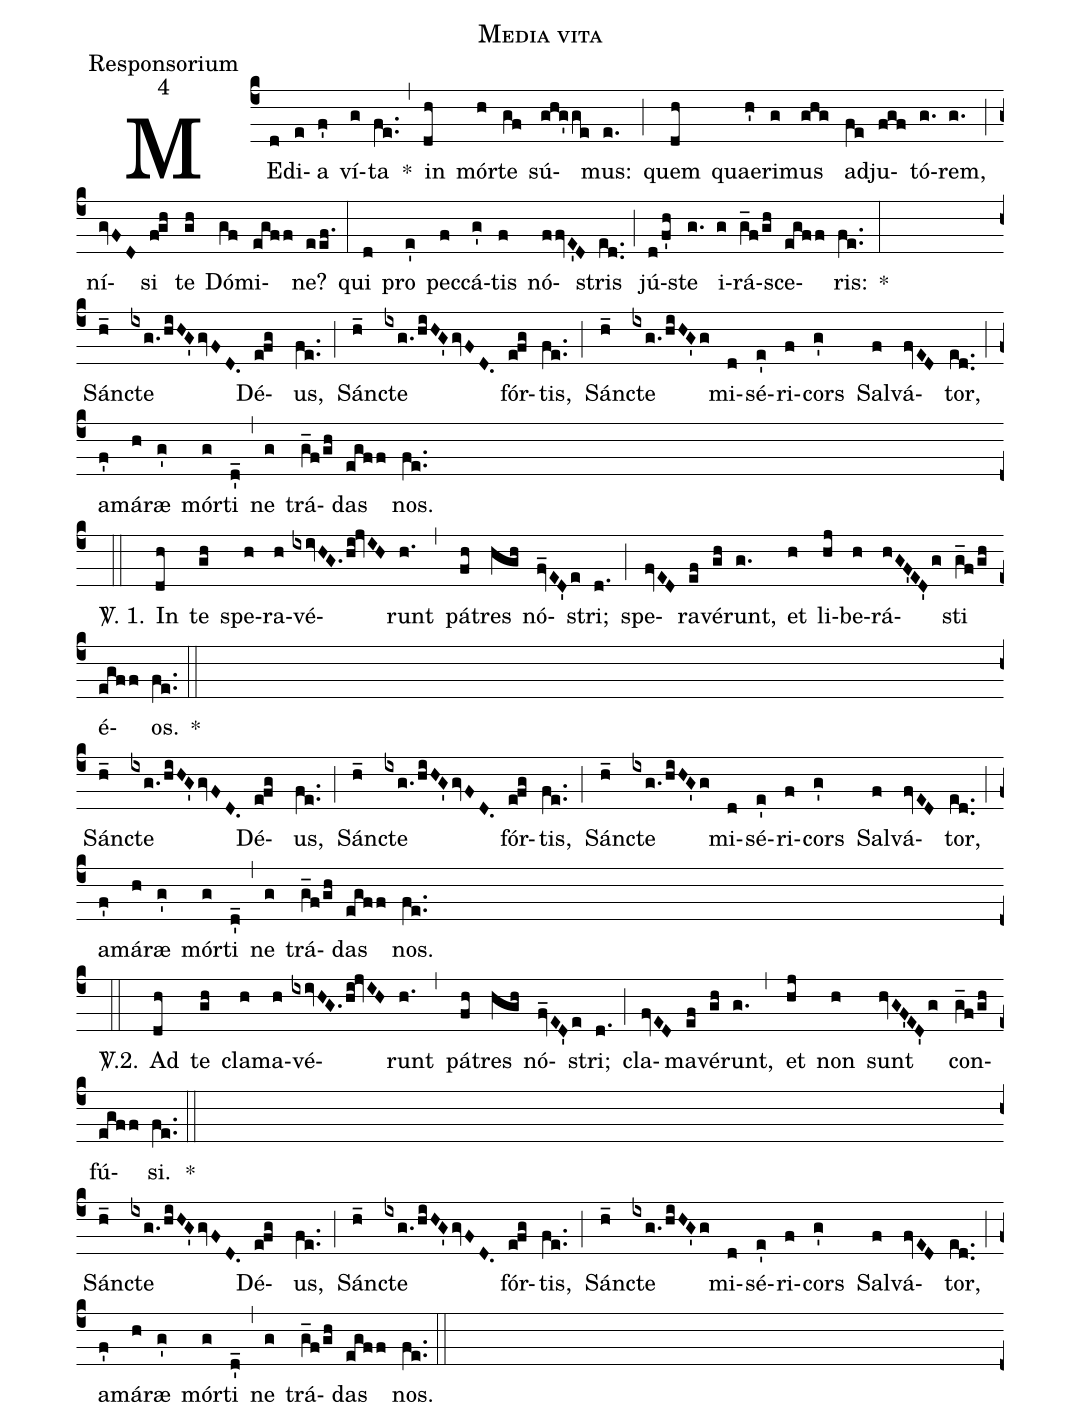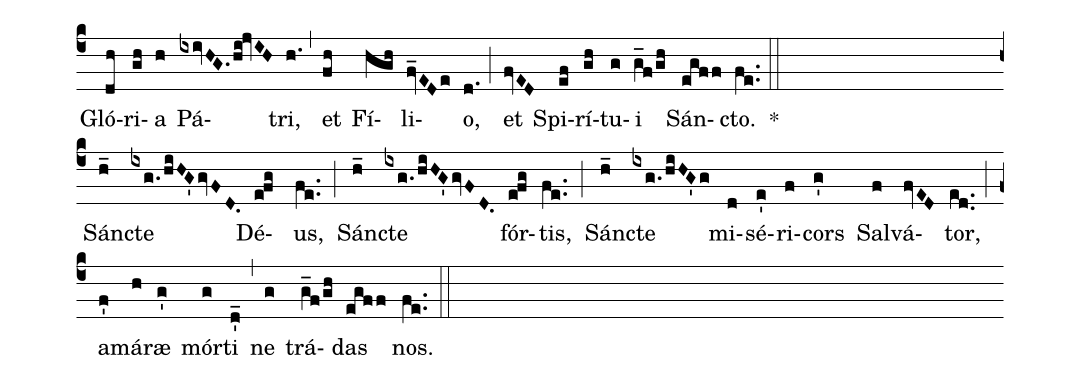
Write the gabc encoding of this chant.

name: Media vita;
office-part:Responsorium;
mode:4;
%%
(c4) ME(d)di(e)a(f') ví(g)ta(fe..) *(,) in(dh) mór(h)te(gf) sú(ghg'/ge)mus:(e.) (;) quem(dh) quae(h')ri(g)mus(ghg) ad(fe)ju(fgf)tó(g.)rem,(g.) (;) ní(gvFD)si(f!gh) te(gh) Dó(gf)mi(egff)ne?(eef.) (:) qui(d) pro(e') pec(f)cá(g')tis(f) nó(ffvE'D)stris(ed..) (;) jú(d/f'h)ste(g.) i(g)rá(g_f/gh)sce(egff)ris:(fe..) *(:) (Z)

Sán(h_)cte(ixg./hiHG'gvFD.) Dé(e!fg//)us,(fe..) (;) Sán(h_)cte(ixg./hiHG'gvFD.) fór(e!fg)tis,(fe..) (;) Sán(h_)cte(ixg./hiHG'g) mi(d)sé(e')ri(f)cors(g') Sal(f)vá(fvED)tor,(ed..) (;) a(f')má(h)ræ(g') mór(g)ti(d'_) (,) ne(g) trá(g_f/gh)das(egff) nos.(fe..) (Z)

<sp>V/</sp>. 1.(::)

In(dh) te(gh) spe(h)ra(h)vé(ixivHG./hi!jvIH)runt(h.) (,) pá(fh)tres(hgh) nó(fv_ED'e)stri;(d.) (;) spe(fvED)ra(ef)vé(gh)runt,(g.) et(h) li(hj)be(h)rá(hGF'ED'g)sti(g_f/gh) é(egff)os.(fe..) *(::) (Z)

Sán(h_)cte(ixg./hiHG'gvFD.) Dé(e!fg//)us,(fe..) (;) Sán(h_)cte(ixg./hiHG'gvFD.) fór(e!fg)tis,(fe..) (;) Sán(h_)cte(ixg./hiHG'g) mi(d)sé(e')ri(f)cors(g') Sal(f)vá(fvED)tor,(ed..) (;) a(f')má(h)ræ(g') mór(g)ti(d'_) (,) ne(g) trá(g_f/gh)das(egff) nos.(fe..) (Z)

<sp>V/</sp>.2.(::)

Ad(dh) te(gh) cla(h)ma(h)vé(ixivHG./hi!jvIH)runt(h.) (,) pá(fh)tres(hgh) nó(fv_ED'e)stri;(d.) (;) cla(fvED)ma(ef)vé(gh)runt,(g.) (,) et(hj) non(h) sunt(hvGF'ED'g) con(g_f/gh)fú(egff)si.(fe..)    *(::) (Z)

Sán(h_)cte(ixg./hiHG'gvFD.) Dé(e!fg//)us,(fe..) (;) Sán(h_)cte(ixg./hiHG'gvFD.) fór(e!fg)tis,(fe..) (;) Sán(h_)cte(ixg./hiHG'g) mi(d)sé(e')ri(f)cors(g') Sal(f)vá(fvED)tor,(ed..) (;) a(f')má(h)ræ(g') mór(g)ti(d'_) (,) ne(g) trá(g_f/gh)das(egff) nos.(fe..) (::) (Z)

Gló(dh)ri(gh)a(h) Pá(ixivHG./hi!jvIH)tri,(h.) (,) et(fh) Fí(hgh)li(f_vEDe)o,(d.) (;) et(fvED) Spi(ef)rí(gh)tu(g)i(g_f/gh) Sán(egff)cto.(fe..) *(::) (Z)

Sán(h_)cte(ixg./hiHG'gvFD.) Dé(e!fg//)us,(fe..) (;) Sán(h_)cte(ixg./hiHG'gvFD.) fór(e!fg)tis,(fe..) (;) Sán(h_)cte(ixg./hiHG'g) mi(d)sé(e')ri(f)cors(g') Sal(f)vá(fvED)tor,(ed..) (;) a(f')má(h)ræ(g') mór(g)ti(d'_) (,) ne(g) trá(g_f/gh)das(egff) nos.(fe..) (::) (Z)
